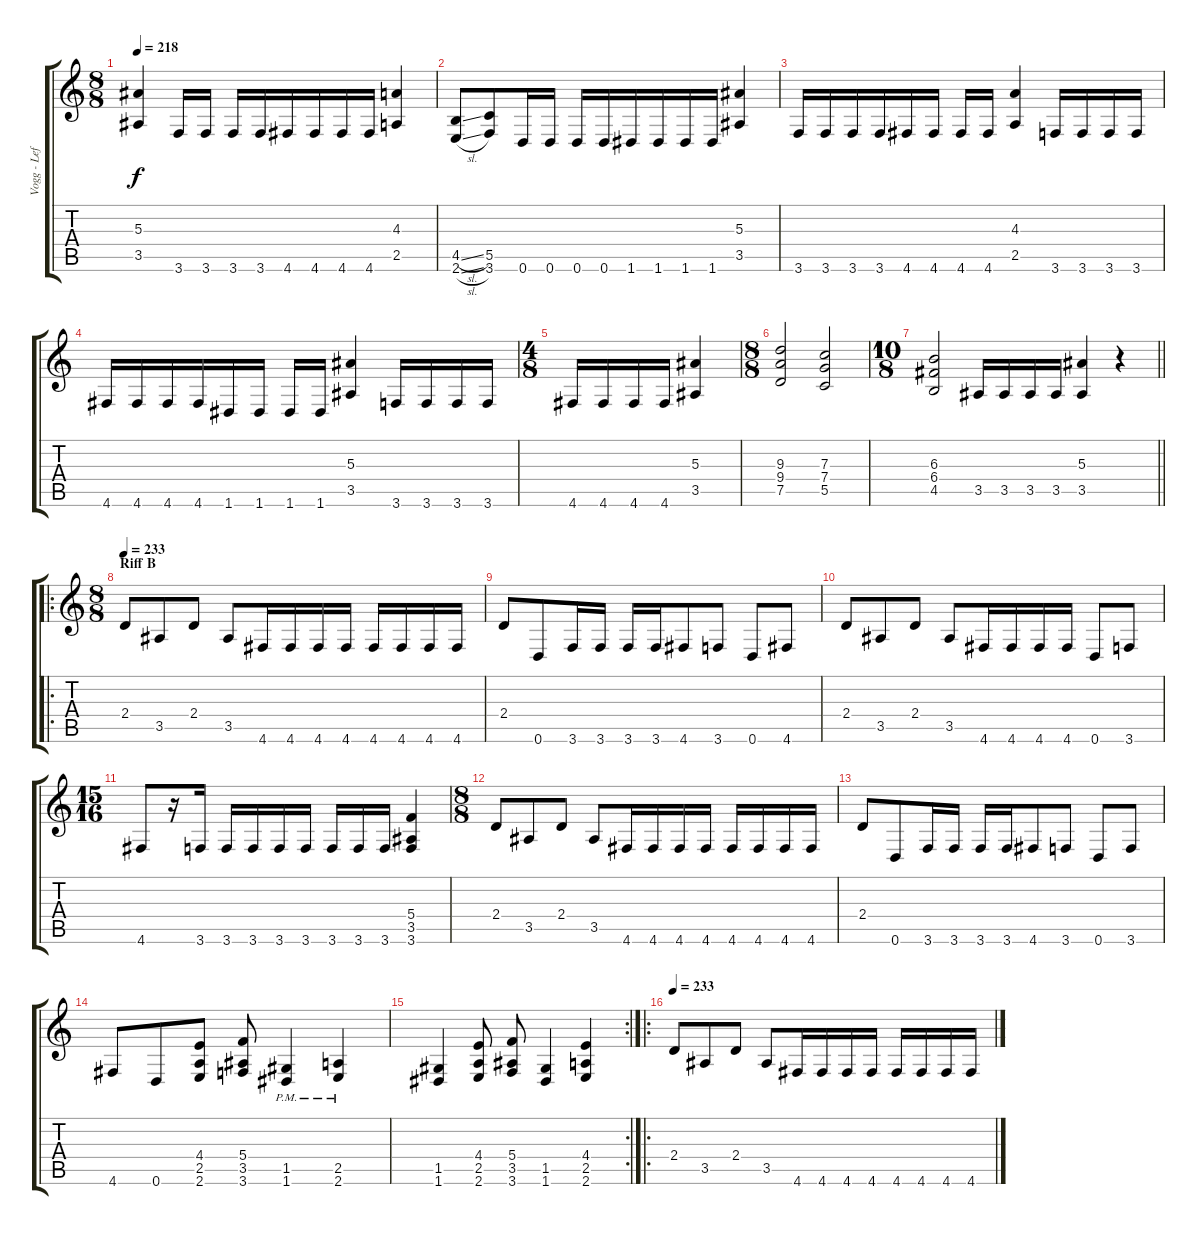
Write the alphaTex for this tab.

\track ("Vogg - Left" "Vogg - Lef") {instrument distortionguitar}
\staff {score tabs}
\tuning (D4 A3 F3 C3 G2 D2) {hide}
\ts (8 8)
\tempo 218
\clef g2
\ks c
(5.3 3.5).4{dy f} 3.6.16 3.6.16 3.6.16 3.6.16 4.6.16 4.6.16 4.6.16 4.6.16 (4.3 2.5).4 |
(4.5{sl} 2.6{sl}).8 (5.5 3.6).8 0.6.16 0.6.16 0.6.16 0.6.16 1.6.16 1.6.16 1.6.16 1.6.16 (5.3 3.5).4 |
3.6.16 3.6.16 3.6.16 3.6.16 4.6.16 4.6.16 4.6.16 4.6.16 (4.3 2.5).4 3.6.16 3.6.16 3.6.16 3.6.16 |
4.6.16 4.6.16 4.6.16 4.6.16 1.6.16 1.6.16 1.6.16 1.6.16 (5.3 3.5).4 3.6.16 3.6.16 3.6.16 3.6.16 |
\ts (4 8)
4.6.16 4.6.16 4.6.16 4.6.16 (5.3 3.5).4 |
\ts (8 8)
(9.3 9.4 7.5).2 (7.3 7.4 5.5).2 |
\ts (10 8)
\barLineRight lightlight
(6.3 6.4 4.5).2 3.5.16 3.5.16 3.5.16 3.5.16 (5.3 3.5).4 r.4 |
\ro
\ts (8 8)
\section ("" "Riff B")
\tempo 233
2.4.8 3.5.8 2.4.8 3.5.8 4.6.16 4.6.16 4.6.16 4.6.16 4.6.16 4.6.16 4.6.16 4.6.16 |
2.4.8 0.6.8 3.6.16 3.6.16 3.6.16 3.6.16 4.6.8 3.6.8 0.6.8 4.6.8 |
2.4.8 3.5.8 2.4.8 3.5.8 4.6.16 4.6.16 4.6.16 4.6.16 0.6.8 3.6.8 |
\ts (15 16)
4.6.8 r.16 3.6.16 3.6.16 3.6.16 3.6.16 3.6.16 3.6.16 3.6.16 3.6.16 (5.4 3.5 3.6).4 |
\ts (8 8)
2.4.8 3.5.8 2.4.8 3.5.8 4.6.16 4.6.16 4.6.16 4.6.16 4.6.16 4.6.16 4.6.16 4.6.16 |
2.4.8 0.6.8 3.6.16 3.6.16 3.6.16 3.6.16 4.6.8 3.6.8 0.6.8 3.6.8 |
4.6.8 0.6.8 (4.4 2.5 2.6).8 (5.4 3.5 3.6).8 (1.5{pm} 1.6{pm}).4 (2.5{pm} 2.6{pm}).4 |
\rc 2
(1.5 1.6).4 (4.4 2.5 2.6).8 (5.4 3.5 3.6).8 (1.5 1.6).4 (4.4 2.5 2.6).4 |
\ro
\tempo 233
2.4.8 3.5.8 2.4.8 3.5.8 4.6.16 4.6.16 4.6.16 4.6.16 4.6.16 4.6.16 4.6.16 4.6.16
